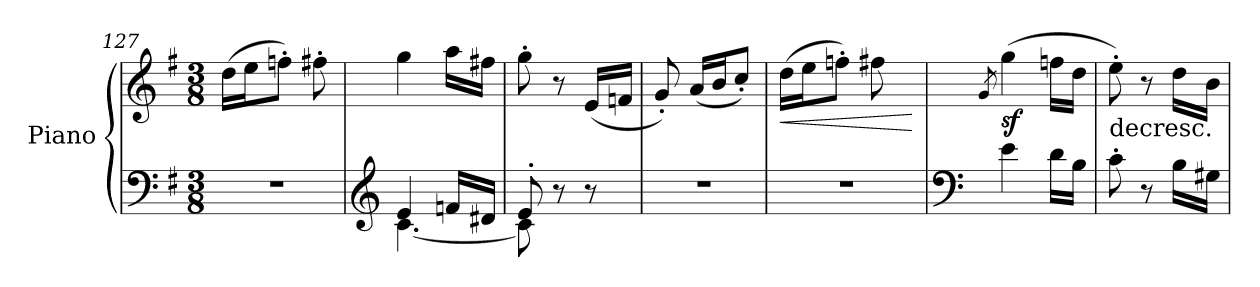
**kern	**kern	**dynam
*part1	*part1	*part1
*staff2	*staff1	*staff1/2
*I"Piano	*	*
*I'Pno.	*	*
*clefF4	*clefG2	*
*k[f#]	*k[f#]	*
*M3/8	*M3/8	*
=127	=127	=127
4.r	(>16dd\LL	.
.	16ee\J	.
.	8ffn'\J)	.
.	8ff#X'\	.
=128	=128	=128
*clefG2	*	*
*^	*	*
4e/	[4.c\	4gg\	.
16fn/LL	.	16aa\LL	.
16d#X/JJ	.	16ff#X\JJ	.
=129	=129	=129	=129
8e'/	8c\]	8gg'\	.
8r	4ryy	8r	.
8r	.	(<16e/LL	.
.	.	16fn/JJ	.
*v	*v	*	*
=130	=130	=130
4.r	8g'/)	.
.	(<16a/LL	.
.	16b/J	.
.	8cc'/J)	.
=131	=131	=131
!	!	!LO:HP:b
*	*^	*
4.r	(>16dd\LL	4ryy	<
.	16ee\J	.	.
.	8ffn'\J)	.	.
.	8ff#X\	24ryy	.
.	.	24ryy	.
.	.	24gyy	.
*	*v	*v	*
.	.	[
!!LO:LB:g=z
=132	=132	=132
*clefF4	*	*
.	8qg/	.
*	*^	*
!	!	!	!LO:DY:b
4e\	(>4gg\	4ggyy	sf
16d\LL	16ffn\LL	8ryy	.
16B\JJ	16dd\JJ	.	.
*	*v	*v	*
=133	=133	=133
!	!LO:TX:b:t=decresc.	!
8c'\	8ee'\)	.
8r	8r	.
16B\LL	16dd\LL	.
16G#X\JJ	16b\JJ	.
=	=	=
*-	*-	*-
